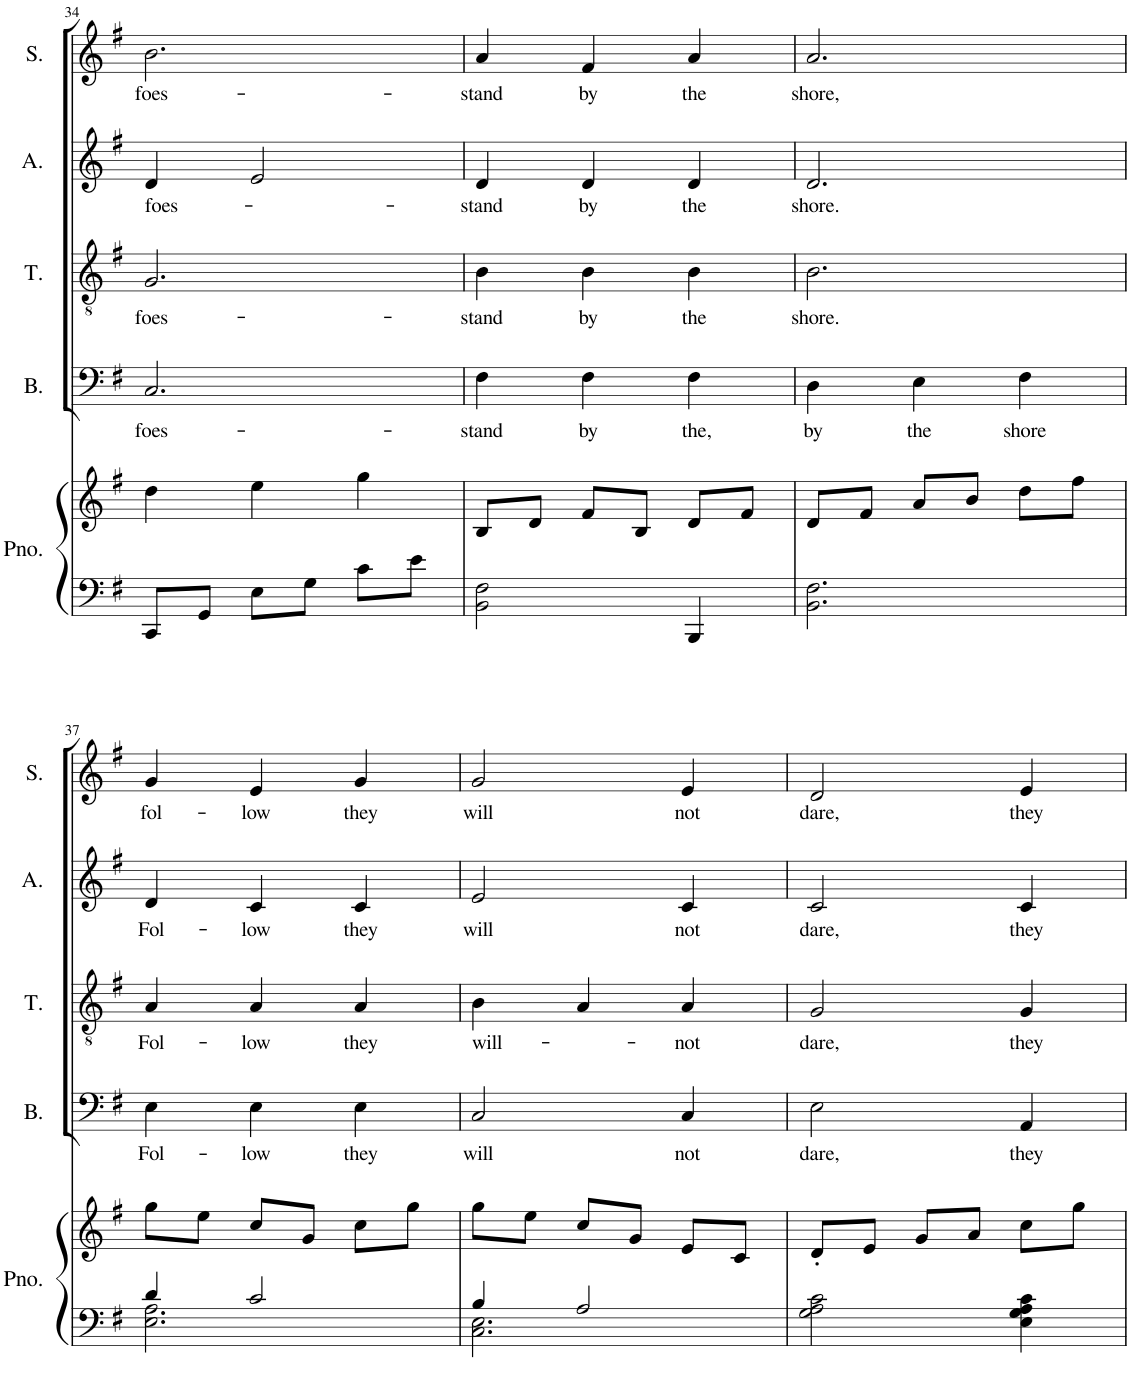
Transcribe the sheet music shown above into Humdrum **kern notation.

**kern	**kern	**kern	**text	**kern	**text	**kern	**text	**kern	**text
*part5	*part5	*part4	*part4	*part3	*part3	*part2	*part2	*part1	*part1
*staff6	*staff5	*staff4	*staff4	*staff3	*staff3	*staff2	*staff2	*staff1	*staff1
*I"Piano	*	*I"Bass	*	*I"Tenor	*	*I"Alto	*	*I"Soprano	*
*I'Pno.	*	*I'B.	*	*I'T.	*	*I'A.	*	*I'S.	*
!!LO:PB:g=z
*clefF4	*clefG2	*clefF4	*	*clefGv2	*	*clefG2	*	*clefG2	*
*k[f#]	*k[f#]	*k[f#]	*	*k[f#]	*	*k[f#]	*	*k[f#]	*
*M3/4	*M3/4	*M3/4	*	*M3/4	*	*M3/4	*	*M3/4	*
=34	=34	=34	=34	=34	=34	=34	=34	=34	=34
!	!	!	!LO:LY:b	!	!LO:LY:b	!	!LO:LY:b	!	!LO:LY:b
8CC/L	4dd\	2.C/	foes-	2.G/	foes-	4d/	foes-	2.b\	foes-
8GG/J	.	.	.	.	.	.	.	.	.
8E\L	4ee\	.	.	.	.	2e/	.	.	.
8G\J	.	.	.	.	.	.	.	.	.
8c\L	4gg\	.	.	.	.	.	.	.	.
8e\J	.	.	.	.	.	.	.	.	.
=35	=35	=35	=35	=35	=35	=35	=35	=35	=35
!	!	!	!LO:LY:b	!	!LO:LY:b	!	!LO:LY:b	!	!LO:LY:b
2BB\ 2F#\	8B/L	4F#\	-stand	4B\	-stand	4d/	-stand	4a/	-stand
.	8d/J	.	.	.	.	.	.	.	.
!	!	!	!LO:LY:b	!	!LO:LY:b	!	!LO:LY:b	!	!LO:LY:b
.	8f#/L	4F#\	by	4B\	by	4d/	by	4f#/	by
.	8B/J	.	.	.	.	.	.	.	.
!	!	!	!LO:LY:b	!	!LO:LY:b	!	!LO:LY:b	!	!LO:LY:b
4BBB/	8d/L	4F#\	the,	4B\	the	4d/	the	4a/	the
.	8f#/J	.	.	.	.	.	.	.	.
=36	=36	=36	=36	=36	=36	=36	=36	=36	=36
!	!	!	!LO:LY:b	!	!LO:LY:b	!	!LO:LY:b	!	!LO:LY:b
2.BB\ 2.F#\	8d/L	4D\	by	2.B\	shore.	2.d/	shore.	2.a/	shore,
.	8f#/J	.	.	.	.	.	.	.	.
!	!	!	!LO:LY:b	!	!	!	!	!	!
.	8a/L	4E\	the	.	.	.	.	.	.
.	8b/J	.	.	.	.	.	.	.	.
!	!	!	!LO:LY:b	!	!	!	!	!	!
.	8dd\L	4F#\	shore	.	.	.	.	.	.
.	8ff#\J	.	.	.	.	.	.	.	.
!!LO:LB:g=z
=37	=37	=37	=37	=37	=37	=37	=37	=37	=37
*^	*	*	*	*	*	*	*	*	*
!	!	!	!	!LO:LY:b	!	!LO:LY:b	!	!LO:LY:b	!	!LO:LY:b
4d/	2.E\ 2.A\	8gg\L	4E\	Fol-	4A/	Fol-	4d/	Fol-	4g/	fol-
.	.	8ee\J	.	.	.	.	.	.	.	.
!	!	!	!	!LO:LY:b	!	!LO:LY:b	!	!LO:LY:b	!	!LO:LY:b
2c/	.	8cc/L	4E\	-low	4A/	-low	4c/	-low	4e/	-low
.	.	8g/J	.	.	.	.	.	.	.	.
!	!	!	!	!LO:LY:b	!	!LO:LY:b	!	!LO:LY:b	!	!LO:LY:b
.	.	8cc\L	4E\	they	4A/	they	4c/	they	4g/	they
.	.	8gg\J	.	.	.	.	.	.	.	.
=38	=38	=38	=38	=38	=38	=38	=38	=38	=38	=38
!	!	!	!	!LO:LY:b	!	!LO:LY:b	!	!LO:LY:b	!	!LO:LY:b
4B/	2.C\ 2.E\	8gg\L	2C/	will	4B\	will-	2e/	will	2g/	will
.	.	8ee\J	.	.	.	.	.	.	.	.
2A/	.	8cc/L	.	.	4A/	.	.	.	.	.
.	.	8g/J	.	.	.	.	.	.	.	.
!	!	!	!	!LO:LY:b	!	!LO:LY:b	!	!LO:LY:b	!	!LO:LY:b
.	.	8e/L	4C/	not	4A/	-not	4c/	not	4e/	not
.	.	8c/J	.	.	.	.	.	.	.	.
*v	*v	*	*	*	*	*	*	*	*	*
=39	=39	=39	=39	=39	=39	=39	=39	=39	=39
!	!	!	!LO:LY:b	!	!LO:LY:b	!	!LO:LY:b	!	!LO:LY:b
2G\ 2A\ 2c\	8d'/L	2E\	dare,	2G/	dare,	2c/	dare,	2d/	dare,
.	8e/J	.	.	.	.	.	.	.	.
.	8g/L	.	.	.	.	.	.	.	.
.	8a/J	.	.	.	.	.	.	.	.
!	!	!	!LO:LY:b	!	!LO:LY:b	!	!LO:LY:b	!	!LO:LY:b
4E\ 4G\ 4A\ 4c\	8cc\L	4AA/	they	4G/	they	4c/	they	4e/	they
.	8gg\J	.	.	.	.	.	.	.	.
=	=	=	=	=	=	=	=	=	=
*-	*-	*-	*-	*-	*-	*-	*-	*-	*-
